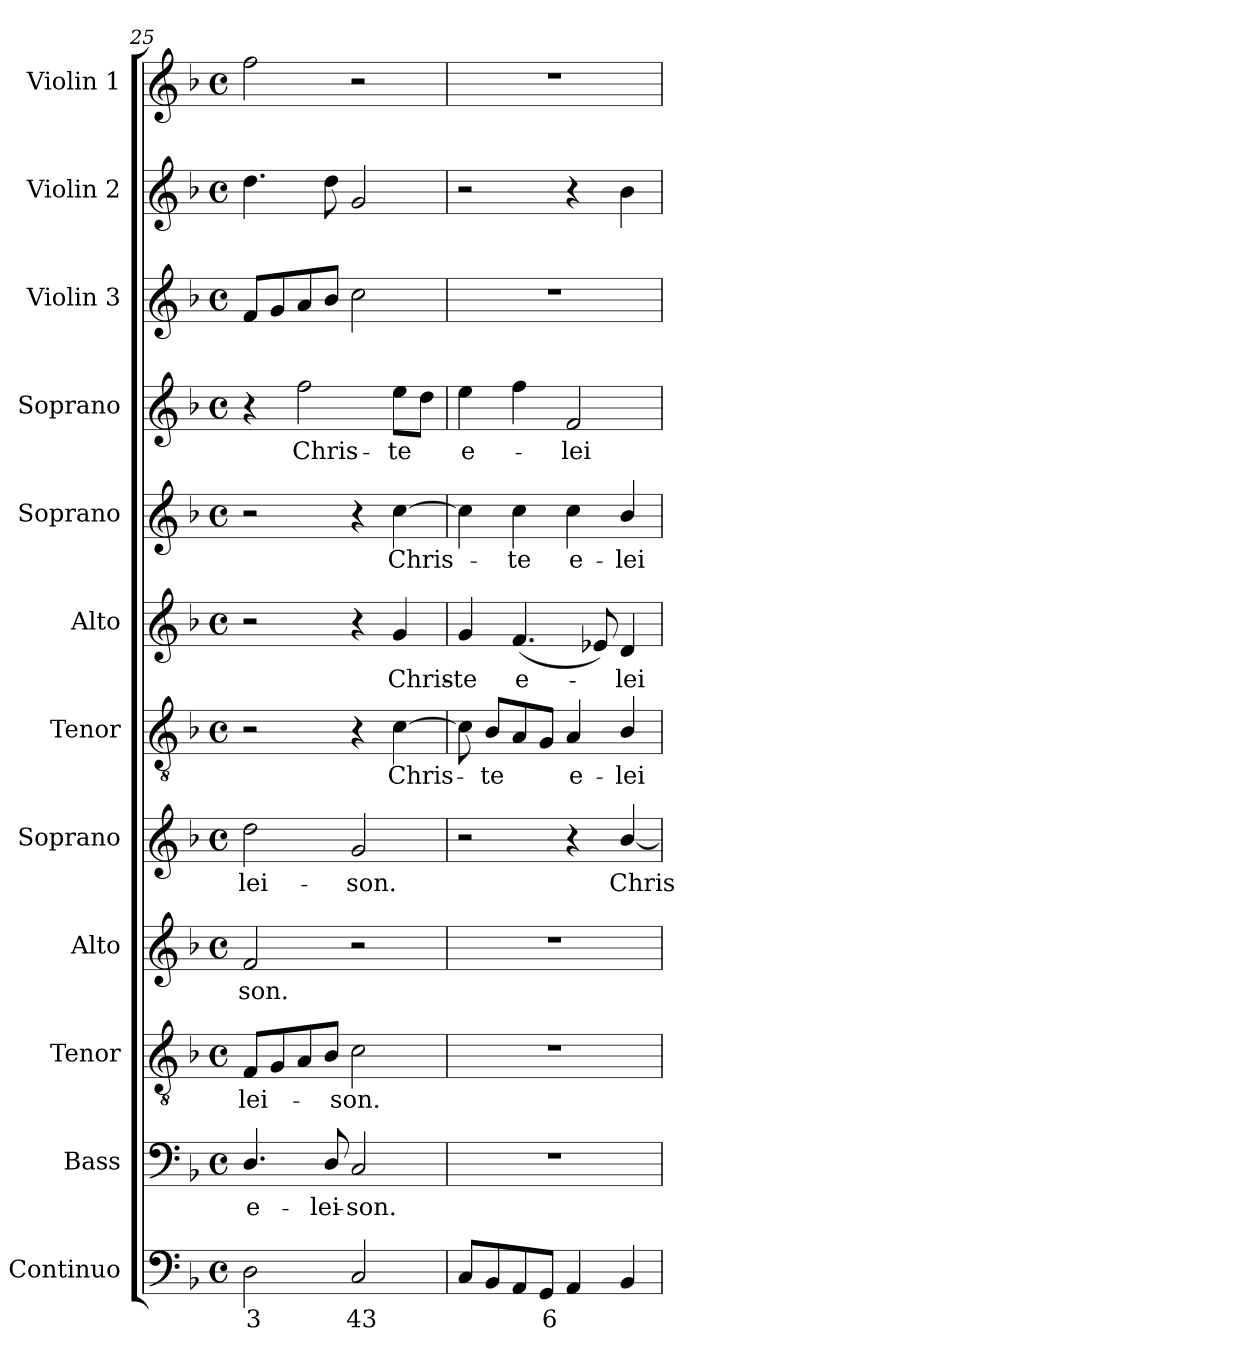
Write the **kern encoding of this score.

**kern	**text	**kern	**text	**kern	**text	**kern	**text	**kern	**text	**kern	**text	**kern	**text	**kern	**text	**kern	**text	**kern	**kern	**kern
*part12	*part12	*part11	*part11	*part10	*part10	*part9	*part9	*part8	*part8	*part7	*part7	*part6	*part6	*part5	*part5	*part4	*part4	*part3	*part2	*part1
*staff12	*staff12	*staff11	*staff11	*staff10	*staff10	*staff9	*staff9	*staff8	*staff8	*staff7	*staff7	*staff6	*staff6	*staff5	*staff5	*staff4	*staff4	*staff3	*staff2	*staff1
*I"Continuo	*	*I"Bass	*	*I"Tenor	*	*I"Alto	*	*I"Soprano	*	*I"Tenor	*	*I"Alto	*	*I"Soprano	*	*I"Soprano	*	*I"Violin 3	*I"Violin 2	*I"Violin 1
*I'Cont.	*	*I'B.	*	*I'T.	*	*I'A.	*	*I'S.	*	*I'T.	*	*I'A.	*	*I'S.	*	*I'S.	*	*I'Vln. 3	*I'Vln. 2	*I'Vln. 1
*clefF4	*	*clefF4	*	*clefGv2	*	*clefG2	*	*clefG2	*	*clefGv2	*	*clefG2	*	*clefG2	*	*clefG2	*	*clefG2	*clefG2	*clefG2
*	*	*	*	*ITrd7c12	*	*	*	*	*	*ITrd7c12	*	*	*	*	*	*	*	*	*	*
*k[b-]	*	*k[b-]	*	*k[b-]	*	*k[b-]	*	*k[b-]	*	*k[b-]	*	*k[b-]	*	*k[b-]	*	*k[b-]	*	*k[b-]	*k[b-]	*k[b-]
*F:	*	*F:	*	*F:	*	*F:	*	*F:	*	*F:	*	*F:	*	*F:	*	*F:	*	*F:	*F:	*F:
*M4/4	*	*M4/4	*	*M4/4	*	*M4/4	*	*M4/4	*	*M4/4	*	*M4/4	*	*M4/4	*	*M4/4	*	*M4/4	*M4/4	*M4/4
*met(c)	*	*met(c)	*	*met(c)	*	*met(c)	*	*met(c)	*	*met(c)	*	*met(c)	*	*met(c)	*	*met(c)	*	*met(c)	*met(c)	*met(c)
=25	=25	=25	=25	=25	=25	=25	=25	=25	=25	=25	=25	=25	=25	=25	=25	=25	=25	=25	=25	=25
!	!LO:LY:b:color=#000000	!	!	!	!	!	!	!	!	!	!	!	!	!	!	!	!	!	!	!
!	!	!	!LO:LY:b:color=#000000	!	!	!	!	!	!	!	!	!	!	!	!	!	!	!	!	!
!	!	!	!	!	!LO:LY:b:color=#000000	!	!	!	!	!	!	!	!	!	!	!	!	!	!	!
!	!	!	!	!	!	!	!LO:LY:b:color=#000000	!	!	!	!	!	!	!	!	!	!	!	!	!
!	!	!	!	!	!	!	!	!	!LO:LY:b:color=#000000	!	!	!	!	!	!	!	!	!	!	!
2Di\	3	4.Di/	e-	8FFi/L	-lei-	2fi/	-son.	2ddi\	-lei-	2r	.	2r	.	2r	.	4r	.	8fi/L	4.ddi\	2ffi\
.	.	.	.	8GGi/	.	.	.	.	.	.	.	.	.	.	.	.	.	8gi/	.	.
!	!	!	!	!	!	!	!	!	!	!	!	!	!	!	!	!	!LO:LY:b:color=#000000	!	!	!
.	.	.	.	8AAi/	.	.	.	.	.	.	.	.	.	.	.	2ffi\	Chris-	8ai/	.	.
!	!	!	!LO:LY:b:color=#000000	!	!	!	!	!	!	!	!	!	!	!	!	!	!	!	!	!
.	.	8Di/	-lei-	8BB-i/J	.	.	.	.	.	.	.	.	.	.	.	.	.	8b-i/J	8ddi\	.
!	!LO:LY:b:color=#000000	!	!	!	!	!	!	!	!	!	!	!	!	!	!	!	!	!	!	!
!	!	!	!LO:LY:b:color=#000000	!	!	!	!	!	!	!	!	!	!	!	!	!	!	!	!	!
!	!	!	!	!	!LO:LY:b:color=#000000	!	!	!	!	!	!	!	!	!	!	!	!	!	!	!
!	!	!	!	!	!	!	!	!	!LO:LY:b:color=#000000	!	!	!	!	!	!	!	!	!	!	!
2Ci/	43	2Ci/	-son.	2Ci\	-son.	2r	.	2gi/	-son.	4r	.	4r	.	4r	.	.	.	2cci\	2gi/	2r
!	!	!	!	!	!	!	!	!	!	!	!LO:LY:b:color=#000000	!	!	!	!	!	!	!	!	!
!	!	!	!	!	!	!	!	!	!	!	!	!	!LO:LY:b:color=#000000	!	!	!	!	!	!	!
!	!	!	!	!	!	!	!	!	!	!	!	!	!	!	!LO:LY:b:color=#000000	!	!	!	!	!
!	!	!	!	!	!	!	!	!	!	!	!	!	!	!	!	!	!LO:LY:b:color=#000000	!	!	!
.	.	.	.	.	.	.	.	.	.	[>4Ci\	Chris-	4gi/	Chris-	[>4cci\	Chris-	8eei\L	-te	.	.	.
.	.	.	.	.	.	.	.	.	.	.	.	.	.	.	.	8ddi\J	.	.	.	.
!!LO:PB:g=z
=26	=26	=26	=26	=26	=26	=26	=26	=26	=26	=26	=26	=26	=26	=26	=26	=26	=26	=26	=26	=26
!	!	!	!	!	!	!	!	!	!	!	!	!	!LO:LY:b:color=#000000	!	!	!	!	!	!	!
!	!	!	!	!	!	!	!	!	!	!	!	!	!	!	!	!	!LO:LY:b:color=#000000	!	!	!
8Ci/L	.	1r	.	1r	.	1r	.	2r	.	8Ci\]	.	4gi/	-te	4cci\]	.	4eei\	e-	1r	2r	1r
!	!	!	!	!	!	!	!	!	!	!	!LO:LY:b:color=#000000	!	!	!	!	!	!	!	!	!
8BB-i/	.	.	.	.	.	.	.	.	.	8BB-i/L	-te	.	.	.	.	.	.	.	.	.
!	!	!	!	!	!	!	!	!	!	!	!	!	!LO:LY:b:color=#000000	!	!	!	!	!	!	!
!	!	!	!	!	!	!	!	!	!	!	!	!	!	!	!LO:LY:b:color=#000000	!	!	!	!	!
8AAi/	.	.	.	.	.	.	.	.	.	8AAi/	.	(4.fi/	e-	4cci\	-te	4ffi\	.	.	.	.
!	!LO:LY:b:color=#000000	!	!	!	!	!	!	!	!	!	!	!	!	!	!	!	!	!	!	!
8GGi/J	6	.	.	.	.	.	.	.	.	8GGi/J	.	.	.	.	.	.	.	.	.	.
!	!	!	!	!	!	!	!	!	!	!	!LO:LY:b:color=#000000	!	!	!	!	!	!	!	!	!
!	!	!	!	!	!	!	!	!	!	!	!	!	!	!	!LO:LY:b:color=#000000	!	!	!	!	!
!	!	!	!	!	!	!	!	!	!	!	!	!	!	!	!	!	!LO:LY:b:color=#000000	!	!	!
4AAi/	.	.	.	.	.	.	.	4r	.	4AAi/	e-	.	.	4cci\	e-	2fi/	-lei-	.	4r	.
.	.	.	.	.	.	.	.	.	.	.	.	8e-Xi/)	.	.	.	.	.	.	.	.
!	!	!	!	!	!	!	!	!	!LO:LY:b:color=#000000	!	!	!	!	!	!	!	!	!	!	!
!	!	!	!	!	!	!	!	!	!	!	!LO:LY:b:color=#000000	!	!	!	!	!	!	!	!	!
!	!	!	!	!	!	!	!	!	!	!	!	!	!LO:LY:b:color=#000000	!	!	!	!	!	!	!
!	!	!	!	!	!	!	!	!	!	!	!	!	!	!	!LO:LY:b:color=#000000	!	!	!	!	!
4BB-i/	.	.	.	.	.	.	.	[<4b-i/	Chris-	4BB-i/	-lei-	4di/	-lei-	4b-i/	-lei-	.	.	.	4b-i\	.
=	=	=	=	=	=	=	=	=	=	=	=	=	=	=	=	=	=	=	=	=
*-	*-	*-	*-	*-	*-	*-	*-	*-	*-	*-	*-	*-	*-	*-	*-	*-	*-	*-	*-	*-
